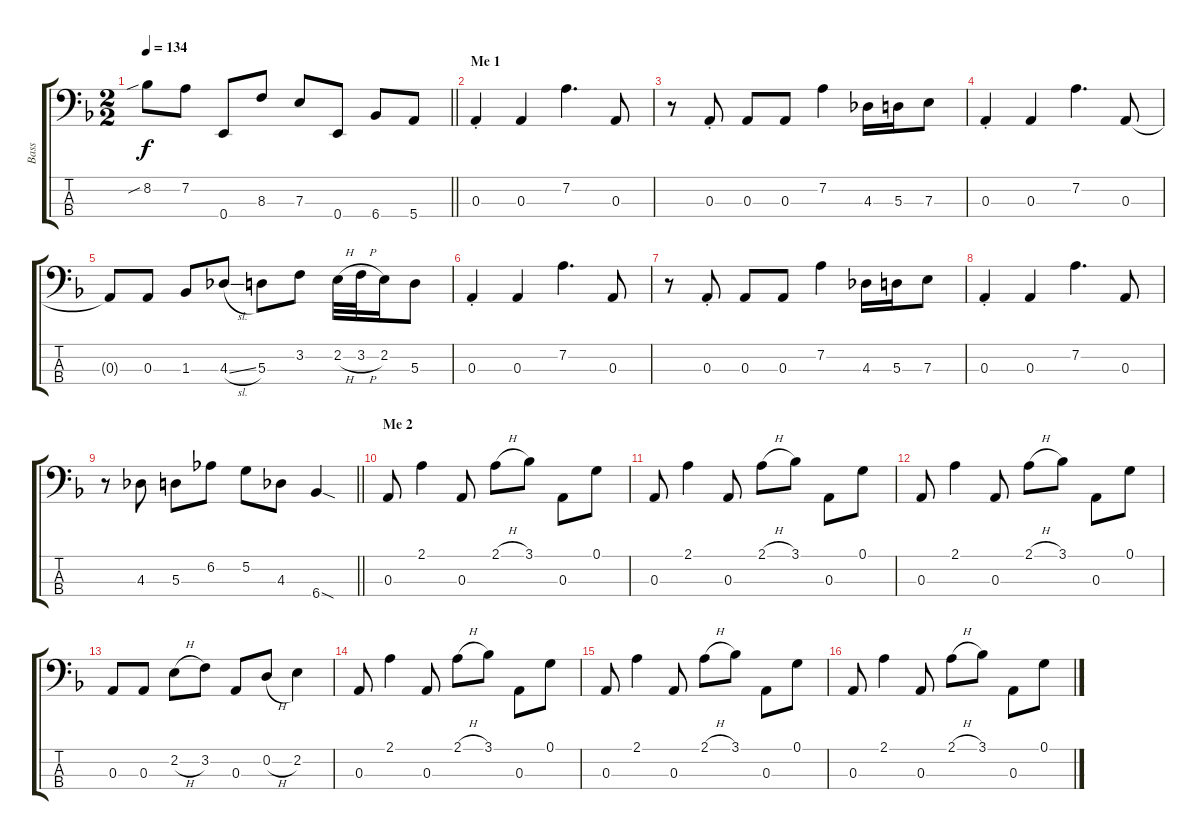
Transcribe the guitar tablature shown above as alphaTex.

\track ("Bass" "Bass") {instrument electricbassfinger}
\staff {score tabs}
\tuning (G2 D2 A1 E1) {hide}
\ts (2 2)
\tempo 134
\clef f4
\barLineRight lightlight
\ks f
8.2{sib}.8{dy f} 7.2.8 0.4.8 8.3.8 7.3.8 0.4.8 6.4.8 5.4.8 |
\section ("" "Me 1")
0.3{st}.4 0.3.4 7.2.4{d} 0.3.8 |
r.8 0.3{st}.8 0.3.8 0.3.8 7.2.4 4.3.16 5.3.16 7.3.8 |
0.3{st}.4 0.3.4 7.2.4{d} 0.3.8 |
0.3{t}.8 0.3.8 1.3.8 4.3{sl}.8 5.3.8 3.2.8 2.2{h}.32 3.2{h}.32 2.2.16 5.3.8 |
0.3{st}.4 0.3.4 7.2.4{d} 0.3.8 |
r.8 0.3{st}.8 0.3.8 0.3.8 7.2.4 4.3.16 5.3.16 7.3.8 |
0.3{st}.4 0.3.4 7.2.4{d} 0.3.8 |
\barLineRight lightlight
r.8 4.3.8 5.3.8 6.2.8 5.2.8 4.3.8 6.4{sod}.4 |
\section ("" "Me 2")
0.3.8 2.1.4 0.3.8 2.1{h}.8 3.1.8 0.3.8 0.1.8 |
0.3.8 2.1.4 0.3.8 2.1{h}.8 3.1.8 0.3.8 0.1.8 |
0.3.8 2.1.4 0.3.8 2.1{h}.8 3.1.8 0.3.8 0.1.8 |
0.3.8 0.3.8 2.2{h}.8 3.2.8 0.3.8 0.2{h}.8 2.2.4 |
0.3.8 2.1.4 0.3.8 2.1{h}.8 3.1.8 0.3.8 0.1.8 |
0.3.8 2.1.4 0.3.8 2.1{h}.8 3.1.8 0.3.8 0.1.8 |
0.3.8 2.1.4 0.3.8 2.1{h}.8 3.1.8 0.3.8 0.1.8
